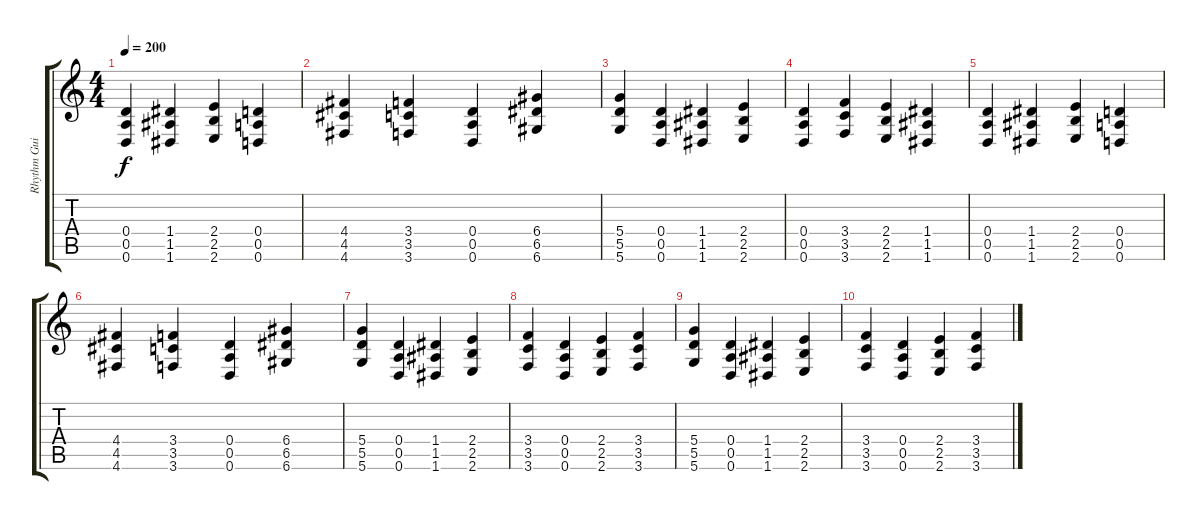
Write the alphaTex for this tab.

\track ("Rhythm Guitar" "Rhythm Gui") {instrument distortionguitar}
\staff {score tabs}
\tuning (E4 B3 G3 D3 A2 D2) {hide}
\ts (4 4)
\tempo 200
\clef g2
\ks c
(0.4 0.5 0.6).4{dy f} (1.4 1.5 1.6).4 (2.4 2.5 2.6).4 (0.4 0.5 0.6).4 |
(4.4 4.5 4.6).4 (3.4 3.5 3.6).4 (0.4 0.5 0.6).4 (6.4 6.5 6.6).4 |
(5.4 5.5 5.6).4 (0.4 0.5 0.6).4 (1.4 1.5 1.6).4 (2.4 2.5 2.6).4 |
(0.4 0.5 0.6).4 (3.4 3.5 3.6).4 (2.4 2.5 2.6).4 (1.4 1.5 1.6).4 |
(0.4 0.5 0.6).4 (1.4 1.5 1.6).4 (2.4 2.5 2.6).4 (0.4 0.5 0.6).4 |
(4.4 4.5 4.6).4 (3.4 3.5 3.6).4 (0.4 0.5 0.6).4 (6.4 6.5 6.6).4 |
(5.4 5.5 5.6).4 (0.4 0.5 0.6).4 (1.4 1.5 1.6).4 (2.4 2.5 2.6).4 |
(3.4 3.5 3.6).4 (0.4 0.5 0.6).4 (2.4 2.5 2.6).4 (3.4 3.5 3.6).4 |
(5.4 5.5 5.6).4 (0.4 0.5 0.6).4 (1.4 1.5 1.6).4 (2.4 2.5 2.6).4 |
(3.4 3.5 3.6).4 (0.4 0.5 0.6).4 (2.4 2.5 2.6).4 (3.4 3.5 3.6).4
